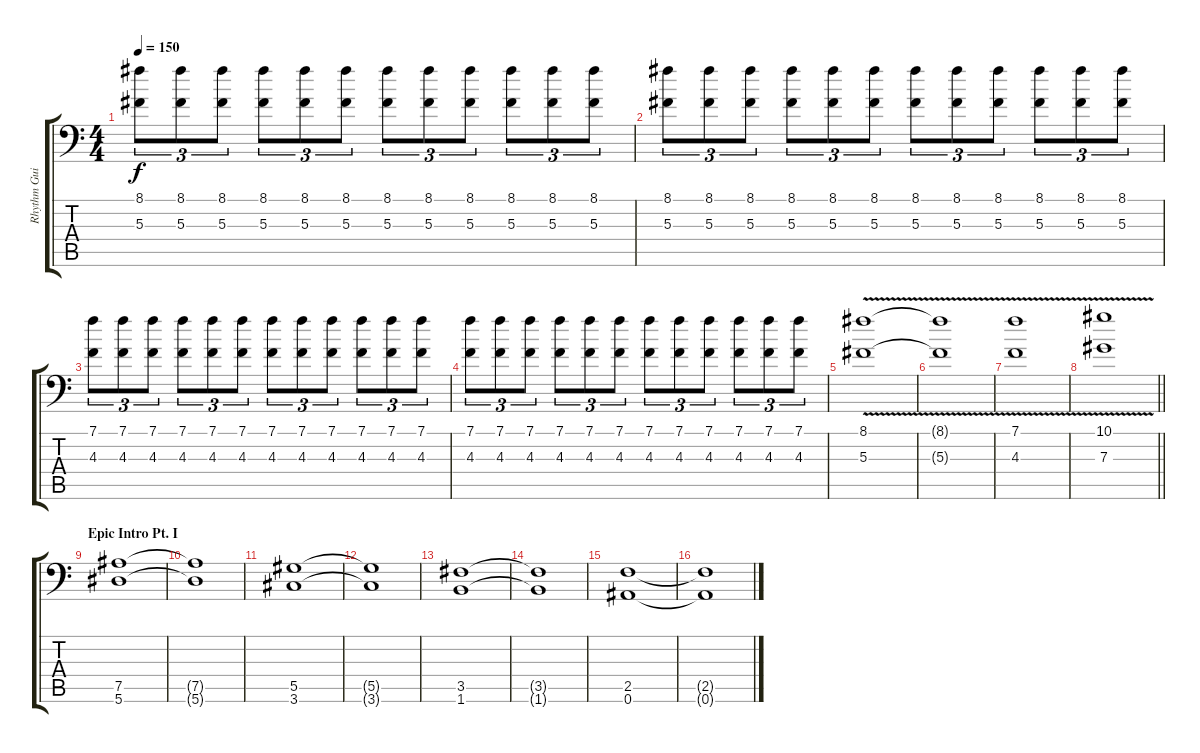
\track ("Rhythm Guitar I" "Rhythm Gui") {instrument distortionguitar}
\staff {score tabs}
\tuning (Bb3 F3 Db3 Ab2 Eb2 Bb1) {hide}
\ts (4 4)
\tempo 150
\clef f4
\ks c
(8.1 5.3).8{tu (3 2) dy f volume 14} (8.1 5.3).8{tu (3 2)} (8.1 5.3).8{tu (3 2)} (8.1 5.3).8{tu (3 2)} (8.1 5.3).8{tu (3 2)} (8.1 5.3).8{tu (3 2)} (8.1 5.3).8{tu (3 2)} (8.1 5.3).8{tu (3 2)} (8.1 5.3).8{tu (3 2)} (8.1 5.3).8{tu (3 2)} (8.1 5.3).8{tu (3 2)} (8.1 5.3).8{tu (3 2)} |
(8.1 5.3).8{tu (3 2)} (8.1 5.3).8{tu (3 2)} (8.1 5.3).8{tu (3 2)} (8.1 5.3).8{tu (3 2)} (8.1 5.3).8{tu (3 2)} (8.1 5.3).8{tu (3 2)} (8.1 5.3).8{tu (3 2)} (8.1 5.3).8{tu (3 2)} (8.1 5.3).8{tu (3 2)} (8.1 5.3).8{tu (3 2)} (8.1 5.3).8{tu (3 2)} (8.1 5.3).8{tu (3 2)} |
(7.1 4.3).8{tu (3 2)} (7.1 4.3).8{tu (3 2)} (7.1 4.3).8{tu (3 2)} (7.1 4.3).8{tu (3 2)} (7.1 4.3).8{tu (3 2)} (7.1 4.3).8{tu (3 2)} (7.1 4.3).8{tu (3 2)} (7.1 4.3).8{tu (3 2)} (7.1 4.3).8{tu (3 2)} (7.1 4.3).8{tu (3 2)} (7.1 4.3).8{tu (3 2)} (7.1 4.3).8{tu (3 2)} |
(7.1 4.3).8{tu (3 2)} (7.1 4.3).8{tu (3 2)} (7.1 4.3).8{tu (3 2)} (7.1 4.3).8{tu (3 2)} (7.1 4.3).8{tu (3 2)} (7.1 4.3).8{tu (3 2)} (7.1 4.3).8{tu (3 2)} (7.1 4.3).8{tu (3 2)} (7.1 4.3).8{tu (3 2)} (7.1 4.3).8{tu (3 2)} (7.1 4.3).8{tu (3 2)} (7.1 4.3).8{tu (3 2)} |
(8.1{v} 5.3{v}).1 |
(8.1{t} 5.3{t}).1 |
(7.1{v} 4.3{v}).1 |
\barLineRight lightlight
(10.1{v} 7.3{v}).1 |
\section ("" "Epic Intro Pt. I")
(7.5 5.6).1 |
(7.5{t} 5.6{t}).1 |
(5.5 3.6).1 |
(5.5{t} 3.6{t}).1 |
(3.5 1.6).1 |
(3.5{t} 1.6{t}).1 |
(2.5 0.6).1 |
(2.5{t} 0.6{t}).1
